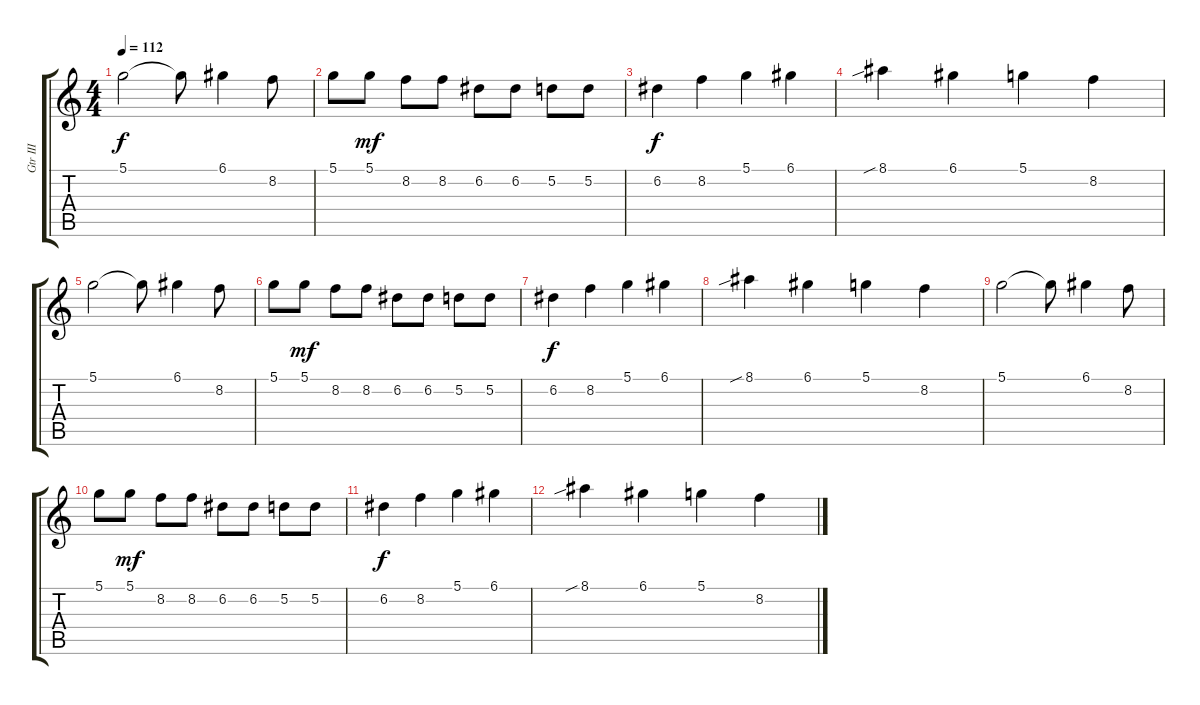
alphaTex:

\track ("Gtr III" "Gtr III") {instrument overdrivenguitar}
\staff {score tabs}
\tuning (D4 A3 F3 C3 G2 C2) {hide}
\ts (4 4)
\tempo 112
\clef g2
\ks c
5.1.2{dy f} 5.1{t}.8 6.1.4 8.2.8 |
5.1.8 5.1.8{dy mf} 8.2.8 8.2.8 6.2.8 6.2.8 5.2.8 5.2.8 |
6.2.4{dy f} 8.2.4 5.1.4 6.1.4 |
8.1{sib}.4 6.1.4 5.1.4 8.2.4 |
5.1.2 5.1{t}.8 6.1.4 8.2.8 |
5.1.8 5.1.8{dy mf} 8.2.8 8.2.8 6.2.8 6.2.8 5.2.8 5.2.8 |
6.2.4{dy f} 8.2.4 5.1.4 6.1.4 |
8.1{sib}.4 6.1.4 5.1.4 8.2.4 |
5.1.2 5.1{t}.8 6.1.4 8.2.8 |
5.1.8 5.1.8{dy mf} 8.2.8 8.2.8 6.2.8 6.2.8 5.2.8 5.2.8 |
6.2.4{dy f} 8.2.4 5.1.4 6.1.4 |
8.1{sib}.4 6.1.4 5.1.4 8.2.4
